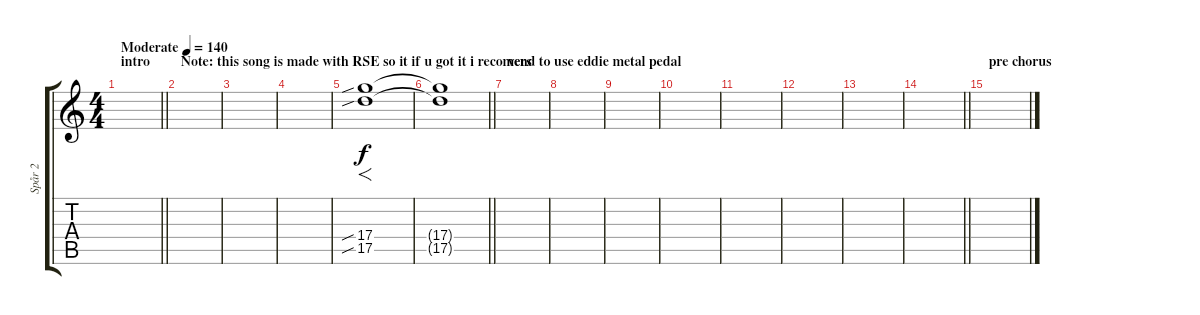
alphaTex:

\track ("Spår 2" "Spår 2") {instrument overdrivenguitar}
\staff {score tabs}
\tuning (E4 B3 G3 D3 A2 E2) {hide}
\ts (4 4)
\section ("" "intro")
\tempo (140 "Moderate")
\clef g2
\barLineRight lightlight
\ks c
|
\section ("" "Note: this song is made with RSE so it if u got it i recomend to use eddie metal pedal")
|
|
|
(17.4{sib} 17.5{sib}).1{f} |
\barLineRight lightlight
(17.4{t} 17.5{t}).1 |
\section ("" "vers")
|
|
|
|
|
|
|
\barLineRight lightlight
|
\section ("" "pre chorus")
